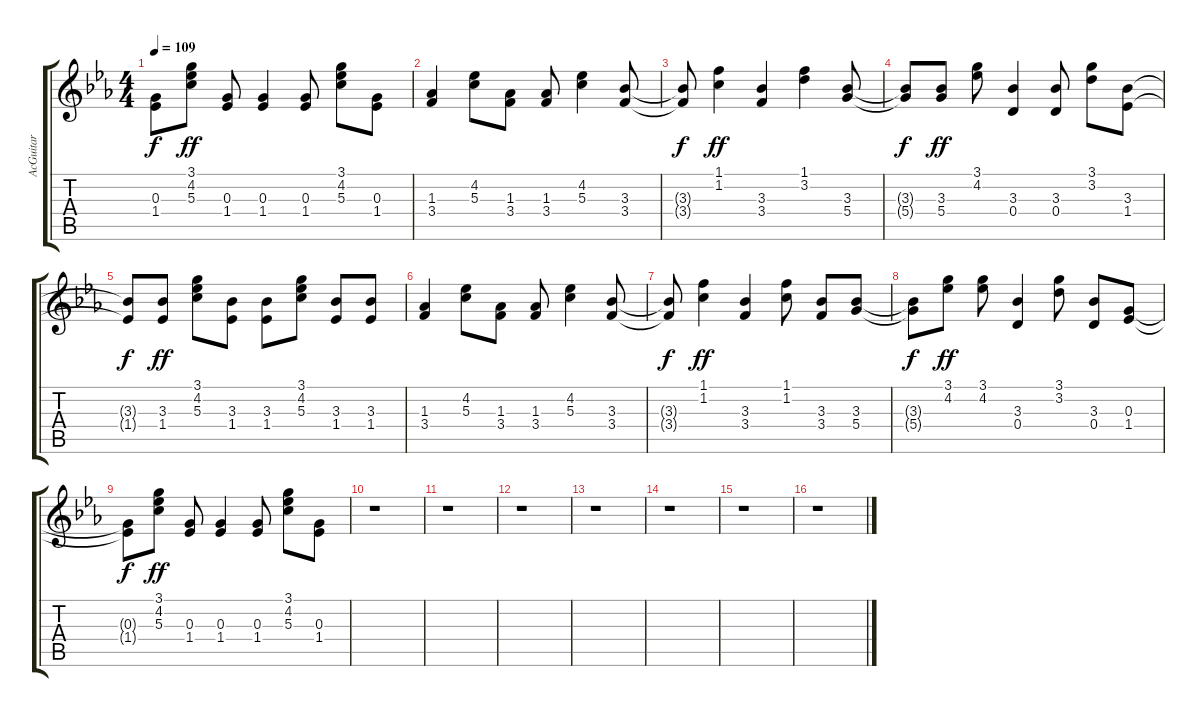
\track ("AcGuitar" "AcGuitar") {instrument acousticguitarsteel}
\staff {score tabs}
\tuning (E4 B3 G3 D3 A2 E2) {hide}
\ts (4 4)
\tempo 109
\clef g2
\ks eb
(0.3{t} 1.4{t}).8{dy f} (3.1 4.2 5.3).8{dy ff} (0.3 1.4).8 (0.3 1.4).4 (0.3 1.4).8 (3.1 4.2 5.3).8 (0.3 1.4).8 |
(1.3 3.4).4 (4.2 5.3).8 (1.3 3.4).8 (1.3 3.4).8 (4.2 5.3).4 (3.3 3.4).8 |
(3.3{t} 3.4{t}).8{dy f} (1.1 1.2).4{dy ff} (3.3 3.4).4 (1.1 3.2).4 (3.3 5.4).8 |
(3.3{t} 5.4{t}).8{dy f} (3.3 5.4).8{dy ff} (3.1 4.2).8 (3.3 0.4).4 (3.3 0.4).8 (3.1 3.2).8 (3.3 1.4).8 |
(3.3{t} 1.4{t}).8{dy f} (3.3 1.4).8{dy ff} (3.1 4.2 5.3).8 (3.3 1.4).8 (3.3 1.4).8 (3.1 4.2 5.3).8 (3.3 1.4).8 (3.3 1.4).8 |
(1.3 3.4).4 (4.2 5.3).8 (1.3 3.4).8 (1.3 3.4).8 (4.2 5.3).4 (3.3 3.4).8 |
(3.3{t} 3.4{t}).8{dy f} (1.1 1.2).4{dy ff} (3.3 3.4).4 (1.1 1.2).8 (3.3 3.4).8 (3.3 5.4).8 |
(3.3{t} 5.4{t}).8{dy f} (3.1 4.2).8{dy ff} (3.1 4.2).8 (3.3 0.4).4 (3.1 3.2).8 (3.3 0.4).8 (0.3 1.4).8 |
(0.3{t} 1.4{t}).8{dy f} (3.1 4.2 5.3).8{dy ff} (0.3 1.4).8 (0.3 1.4).4 (0.3 1.4).8 (3.1 4.2 5.3).8 (0.3 1.4).8 |
r.1 |
r.1 |
r.1 |
r.1 |
r.1 |
r.1 |
r.1
